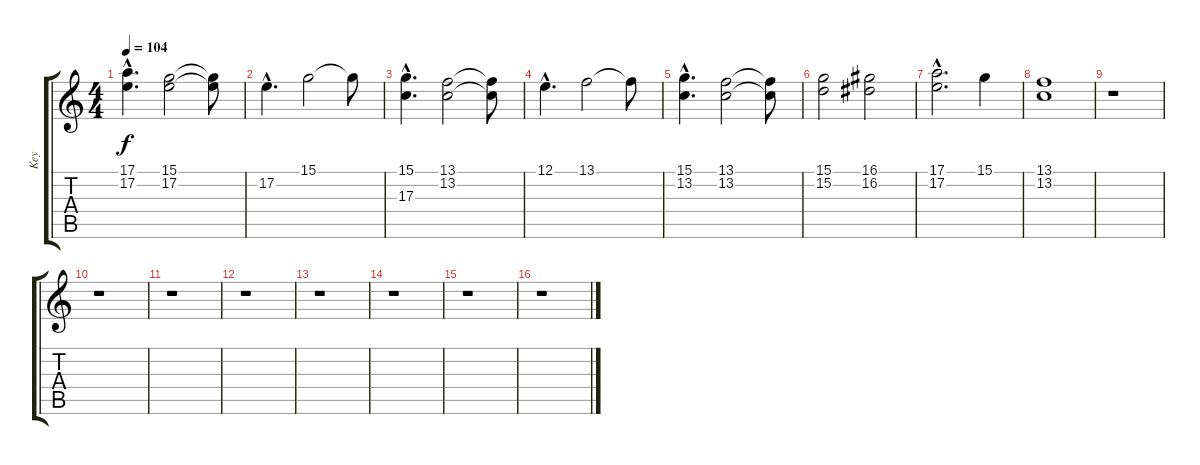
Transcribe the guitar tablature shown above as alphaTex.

\track ("Key" "Key") {instrument sitar}
\staff {score tabs}
\tuning (E4 B3 G3 D3 A2 E2) {hide}
\ts (4 4)
\tempo 104
\clef g2
\ks c
(17.1{hac} 17.2{hac}).4{d dy f} (15.1 17.2).2 (15.1{t} 17.2{t}).8 |
17.2{hac}.4{d} 15.1.2 15.1{t}.8 |
(15.1{hac} 17.3{hac}).4{d} (13.1 13.2).2 (13.1{t} 13.2{t}).8 |
12.1{hac}.4{d} 13.1.2 13.1{t}.8 |
(15.1{hac} 13.2{hac}).4{d} (13.1 13.2).2 (13.1{t} 13.2{t}).8 |
(15.1 15.2).2 (16.1 16.2).2 |
(17.1{hac} 17.2{hac}).2{d} 15.1.4 |
(13.1 13.2).1 |
r.1 |
r.1 |
r.1 |
r.1 |
r.1 |
r.1 |
r.1 |
r.1
